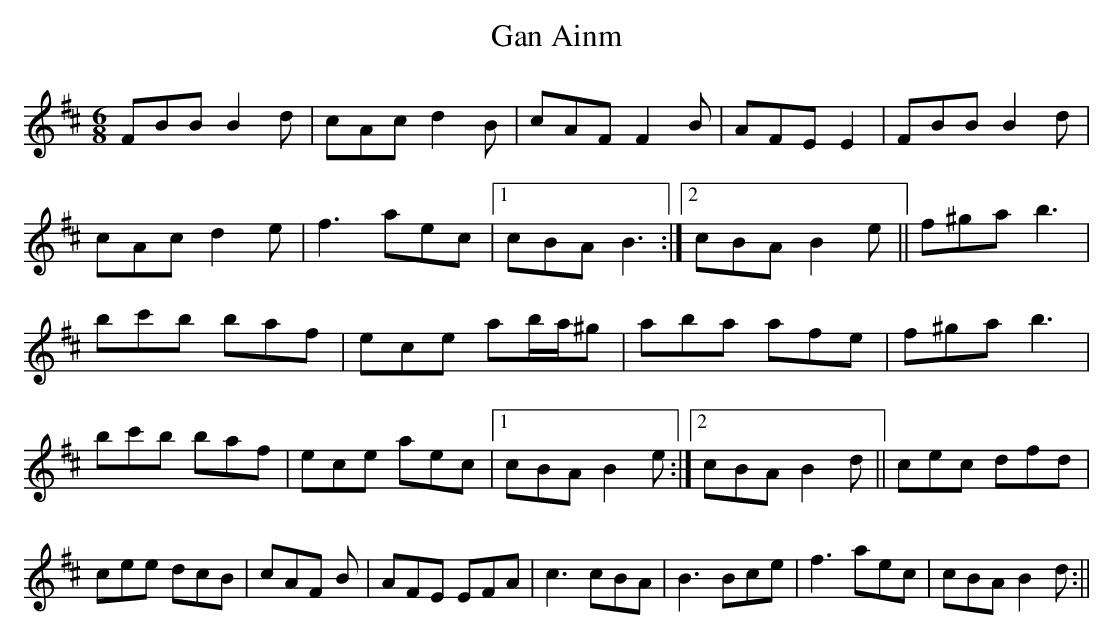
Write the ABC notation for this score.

X:1
T:Gan Ainm
M:6/8
L:1/8
K:D
FBB B2d|cAc d2B|cAF F2B|AFE E2+AG+|\
FBB B2d|cAc d2e|f3 aec|1 cBA B3:|2 cBA B2e||\
f^ga b3|bc'b baf|ece ab/2a/2^g|aba afe|\
f^ga b3|bc'b baf|ece aec|1 cBA B2e:|2 cBA B2d||\
cec dfd|cee dcB|cAF +F2A2+B|AFE EFA|\
c3 cBA|B3 Bce|f3 aec|cBA B2d:||
